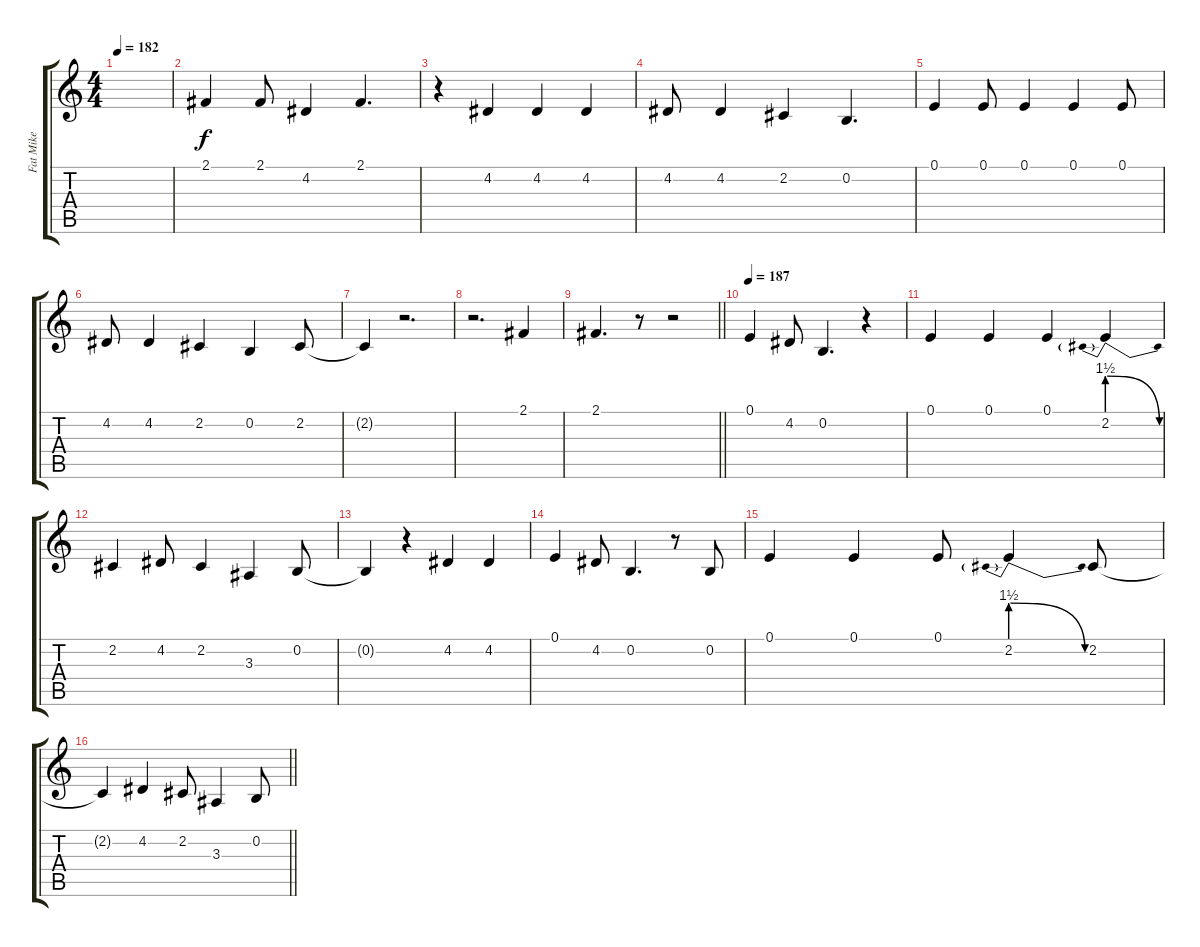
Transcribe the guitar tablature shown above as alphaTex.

\track ("Fat Mike" "Fat Mike") {instrument bassoon}
\staff {score tabs}
\tuning (E4 B3 G3 D3 A2 E2) {hide}
\ts (4 4)
\tempo 182
\clef g2
\ks c
|
2.1.4 2.1.8 4.2.4 2.1.4{d} |
r.4 4.2.4 4.2.4 4.2.4 |
4.2.8 4.2.4 2.2.4 0.2.4{d} |
0.1.4 0.1.8 0.1.4 0.1.4 0.1.8 |
4.2.8 4.2.4 2.2.4 0.2.4 2.2.8 |
2.2{t}.4 r.2{d} |
r.2{d} 2.1.4 |
\barLineRight lightlight
2.1.4{d} r.8 r.2 |
\section ("" "")
\tempo 187
0.1.4 4.2.8 0.2.4{d} r.4 |
0.1.4 0.1.4 0.1.4 2.2{be (prebendrelease 0 6 60 0)}.4 |
2.2.4 4.2.8 2.2.4 3.3.4 0.2.8 |
0.2{t}.4 r.4 4.2.4 4.2.4 |
0.1.4 4.2.8 0.2.4{d} r.8 0.2.8 |
0.1.4 0.1.4 0.1.8 2.2{be (prebendrelease 0 6 60 0)}.4 2.2.8 |
\barLineRight lightlight
2.2{t}.4 4.2.4 2.2.8 3.3.4 0.2.8
